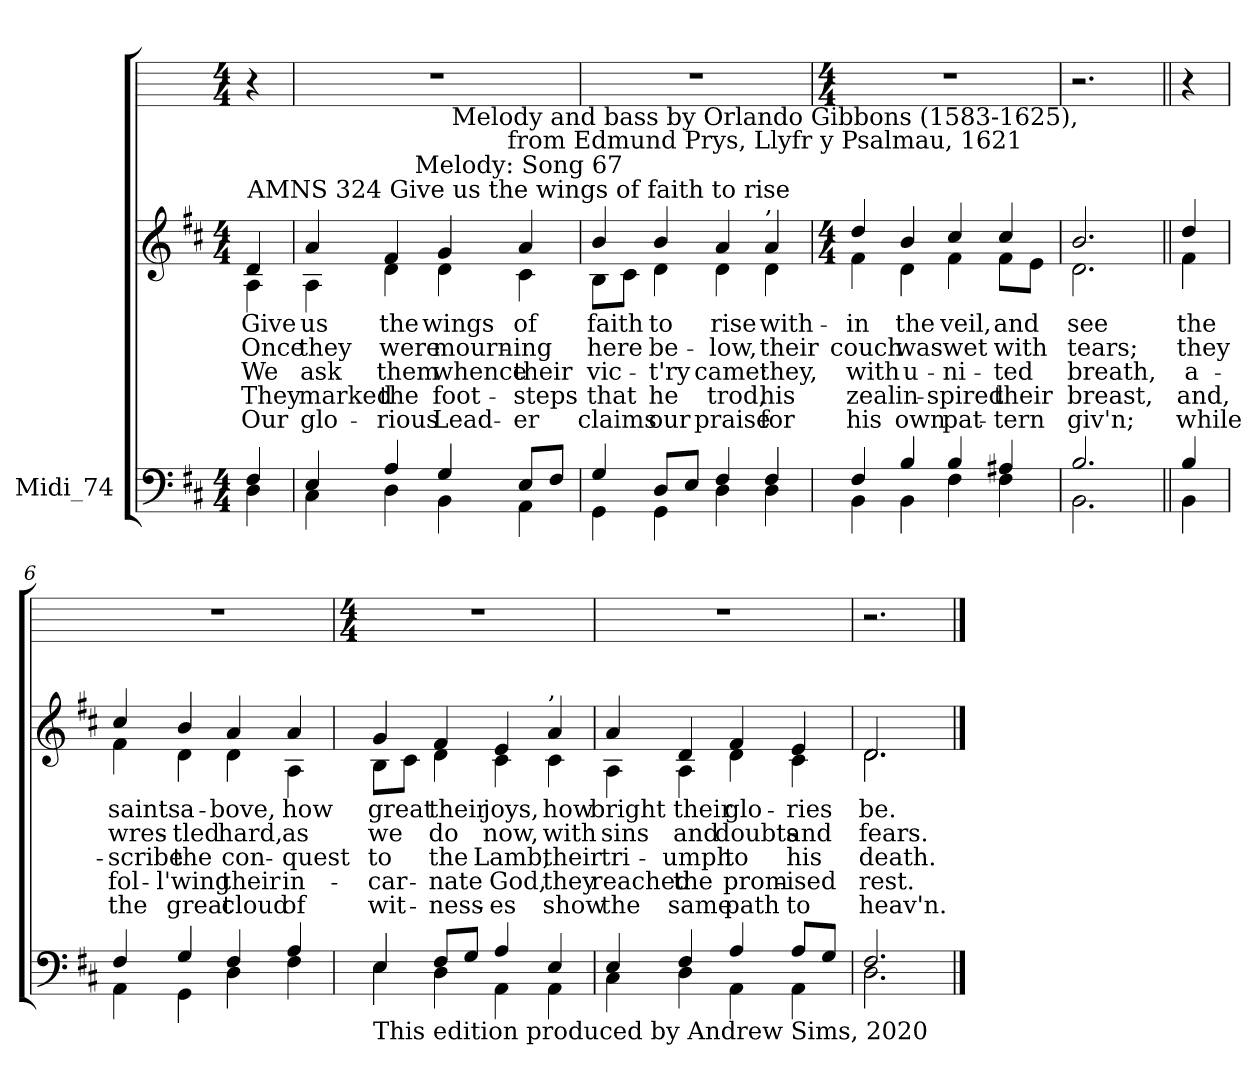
**kern	**kern	**text	**text	**text	**text	**text	**kern
*part3	*part2	*part2	*part2	*part2	*part2	*part2	*part1
*staff3	*staff2	*staff2	*staff2	*staff2	*staff2	*staff2	*staff1
*I"Midi_74	*	*	*	*	*	*	*
*clefF4	*clefG2	*	*	*	*	*	*
*k[f#c#]	*k[f#c#]	*	*	*	*	*	*
*D:	*D:	*	*	*	*	*	*
*M4/4	*M4/4	*	*	*	*	*	*M4/4
=	=	=	=	=	=	=	=
*^	*	*	*	*	*	*	*
!	!	!LO:TX:a:cj:t=Isaac Watts\n(1674-1748)	!	!	!	!	!	!
!	!	!	!LO:LY:b	!LO:LY:b	!LO:LY:b	!LO:LY:b	!LO:LY:b	!
*	*	*^	*	*	*	*	*	*
4F#/	4D\	4d/	4A\	Give	Once	We	They	Our	4r
=1	=1	=1	=1	=1	=1	=1	=1	=1	=1
!	!	!	!	!LO:LY:b	!LO:LY:b	!LO:LY:b	!LO:LY:b	!LO:LY:b	!
4E/	4C#\	4a/	4A\	us	they	ask	marked	glo-	1r
!	!	!	!	!LO:LY:b	!LO:LY:b	!LO:LY:b	!LO:LY:b	!LO:LY:b	!
4A/	4D\	4f#/	4d\	-the	were	them	the	rious	.
!	!	!	!	!LO:LY:b	!LO:LY:b	!LO:LY:b	!LO:LY:b	!LO:LY:b	!
4G/	4BB\	4g/	4d\	wings	mourn-	-whence	foot-	-Lead-	.
!	!	!LO:TX:a:cj:t=AMNS 324 Give us the wings of faith to rise	!	!	!	!	!	!	!
!	!	!LO:TX:a:cj:t=Melody&colon; Song 67	!	!	!	!	!	!	!
!	!	!	!	!LO:LY:b	!LO:LY:b	!LO:LY:b	!LO:LY:b	!LO:LY:b	!
8E/L	4AA\	4a/	4c#\	-of	ing	their	steps	er	.
8F#/J	.	.	.	.	.	.	.	.	.
=2	=2	=2	=2	=2	=2	=2	=2	=2	=2
!	!	!	!	!LO:LY:b	!LO:LY:b	!LO:LY:b	!LO:LY:b	!LO:LY:b	!
4G/	4GG\	4b/	8B\L	faith	here	vic-	-that	claims	1r
.	.	.	8c#\J	.	.	.	.	.	.
!	!	!	!	!LO:LY:b	!LO:LY:b	!LO:LY:b	!LO:LY:b	!LO:LY:b	!
8D/L	4GG\	4b/	4d\	to	be-	-t'ry	he	our	.
8E/J	.	.	.	.	.	.	.	.	.
!	!	!	!	!LO:LY:b	!LO:LY:b	!LO:LY:b	!LO:LY:b	!LO:LY:b	!
4F#/	4D\	4a/	4d\	rise	low,	came:	trod,	praise	.
!	!	!LO:TX:a:t=,	!	!	!	!	!	!	!
!	!	!LO:TX:a:cj:t=Melody and bass by Orlando Gibbons (1583-1625),\nfrom Edmund Prys, Llyfr y Psalmau, 1621	!	!	!	!	!	!	!
!	!	!	!	!LO:LY:b	!LO:LY:b	!LO:LY:b	!LO:LY:b	!LO:LY:b	!
4F#/	4D\	4a/	4d\	with-	-their	they,	his	for	.
!!LO:LB:g=z
=3	=3	=3	=3	=3	=3	=3	=3	=3	=3
*	*	*M4/4	*	*	*	*	*	*	*M4/4
!	!	!	!	!LO:LY:b	!LO:LY:b	!LO:LY:b	!LO:LY:b	!LO:LY:b	!
4F#/	4BB\	4dd/	4f#\	in	couch	with	zeal	his	1r
!	!	!	!	!LO:LY:b	!LO:LY:b	!LO:LY:b	!LO:LY:b	!LO:LY:b	!
4B/	4BB\	4b/	4d\	the	was	u-	-in-	-own	.
!	!	!	!	!LO:LY:b	!LO:LY:b	!LO:LY:b	!LO:LY:b	!LO:LY:b	!
4B/	4F#\	4cc#/	4f#\	veil,	wet	ni-	-spired	pat-	.
!	!	!	!	!LO:LY:b	!LO:LY:b	!LO:LY:b	!LO:LY:b	!LO:LY:b	!
4A#X/	4F#\	4cc#/	8f#\L	-and	with	ted	their	tern	.
.	.	.	8e\J	.	.	.	.	.	.
=4	=4	=4	=4	=4	=4	=4	=4	=4	=4
!	!	!	!	!LO:LY:b	!LO:LY:b	!LO:LY:b	!LO:LY:b	!LO:LY:b	!
2.B/	2.BB\	2.b/	2.d\	see	tears;	breath,	breast,	giv'n;	2.r
=5||	=5||	=5||	=5||	=5||	=5||	=5||	=5||	=5||	=5||
!	!	!	!	!LO:LY:b	!LO:LY:b	!LO:LY:b	!LO:LY:b	!LO:LY:b	!
4B/	4BB\	4dd/	4f#\	the	they	a-	-and,	while	4r
=6	=6	=6	=6	=6	=6	=6	=6	=6	=6
!	!	!	!	!LO:LY:b	!LO:LY:b	!LO:LY:b	!LO:LY:b	!LO:LY:b	!
4F#/	4AA\	4cc#/	4f#\	saints	wres-	-scribe	fol-	-the	1r
!	!	!	!	!LO:LY:b	!LO:LY:b	!LO:LY:b	!LO:LY:b	!LO:LY:b	!
4G/	4GG\	4b/	4d\	a-	-tled	the	l'wing	great	.
!	!	!	!	!LO:LY:b	!LO:LY:b	!LO:LY:b	!LO:LY:b	!LO:LY:b	!
4F#/	4D\	4a/	4d\	bove,	hard,	con-	-their	cloud	.
!	!	!	!	!LO:LY:b	!LO:LY:b	!LO:LY:b	!LO:LY:b	!LO:LY:b	!
4A/	4F#\	4a/	4A\	how	as	quest	in-	-of	.
!!LO:LB:g=z
=7	=7	=7	=7	=7	=7	=7	=7	=7	=7
*	*	*	*	*	*	*	*	*	*M4/4
!LO:TX:b:t=This edition produced by Andrew Sims, 2020	!	!	!	!	!	!	!	!	!
!	!	!	!	!LO:LY:b	!LO:LY:b	!LO:LY:b	!LO:LY:b	!LO:LY:b	!
4E/	4E\	4g/	8B\L	great	we	to	car-	-wit-	1r
.	.	.	8c#\J	.	.	.	.	.	.
!	!	!	!	!LO:LY:b	!LO:LY:b	!LO:LY:b	!LO:LY:b	!LO:LY:b	!
8F#/L	4D\	4f#/	4d\	-their	do	the	nate	ness-	.
8G/J	.	.	.	.	.	.	.	.	.
!	!	!	!	!LO:LY:b	!LO:LY:b	!LO:LY:b	!LO:LY:b	!LO:LY:b	!
4A/	4AA\	4e/	4c#\	-joys,	now,	Lamb,	God,	es	.
!	!	!LO:TX:a:t=,	!	!	!	!	!	!	!
!	!	!	!	!LO:LY:b	!LO:LY:b	!LO:LY:b	!LO:LY:b	!LO:LY:b	!
4E/	4AA\	4a/	4c#\	how	with	their	they	show	.
=8	=8	=8	=8	=8	=8	=8	=8	=8	=8
!	!	!	!	!LO:LY:b	!LO:LY:b	!LO:LY:b	!LO:LY:b	!LO:LY:b	!
4E/	4C#\	4a/	4A\	bright	sins	tri-	-reached	the	1r
!	!	!	!	!LO:LY:b	!LO:LY:b	!LO:LY:b	!LO:LY:b	!LO:LY:b	!
4F#/	4D\	4d/	4A\	their	and	umph	the	same	.
!	!	!	!	!LO:LY:b	!LO:LY:b	!LO:LY:b	!LO:LY:b	!LO:LY:b	!
4A/	4AA\	4f#/	4d\	glo-	-doubts	to	prom-	-path	.
!	!	!	!	!LO:LY:b	!LO:LY:b	!LO:LY:b	!LO:LY:b	!LO:LY:b	!
8A/L	4AA\	4e/	4c#\	ries	and	his	ised	to	.
8G/J	.	.	.	.	.	.	.	.	.
=9	=9	=9	=9	=9	=9	=9	=9	=9	=9
!	!	!	!	!LO:LY:b	!LO:LY:b	!LO:LY:b	!LO:LY:b	!LO:LY:b	!
2.F#/	2.D\	2.d/	2.d\	be.	fears.	death.	rest.	heav'n.	2.r
*v	*v	*	*	*	*	*	*	*	*
*	*v	*v	*	*	*	*	*	*
==	==	==	==	==	==	==	==
*-	*-	*-	*-	*-	*-	*-	*-
